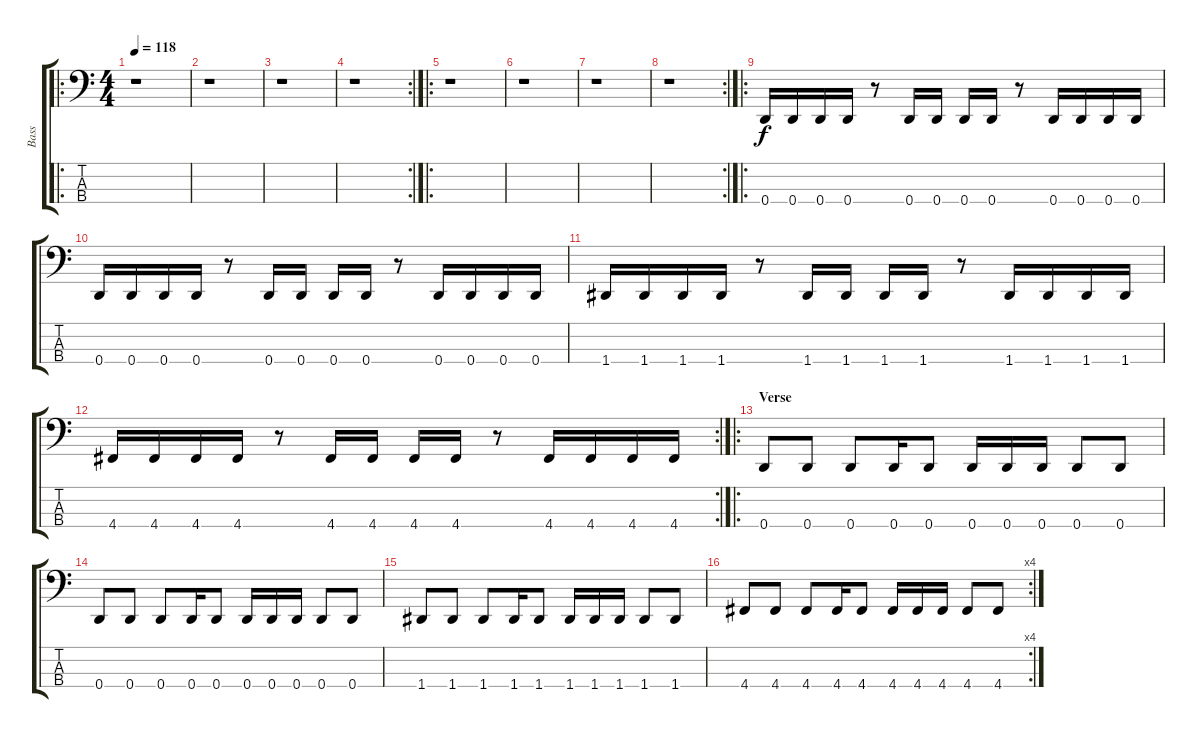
\track ("Bass" "Bass") {instrument electricbasspick}
\staff {score tabs}
\tuning (F2 C2 G1 D1) {hide}
\ro
\ts (4 4)
\tempo 118
\clef f4
\ks c
r.1{dy f instrument electricbasspick} |
r.1 |
r.1 |
\rc 2
r.1 |
\ro
r.1 |
r.1 |
r.1 |
\rc 2
r.1 |
\ro
0.4.16 0.4.16 0.4.16 0.4.16 r.8 0.4.16 0.4.16 0.4.16 0.4.16 r.8 0.4.16 0.4.16 0.4.16 0.4.16 |
0.4.16 0.4.16 0.4.16 0.4.16 r.8 0.4.16 0.4.16 0.4.16 0.4.16 r.8 0.4.16 0.4.16 0.4.16 0.4.16 |
1.4.16 1.4.16 1.4.16 1.4.16 r.8 1.4.16 1.4.16 1.4.16 1.4.16 r.8 1.4.16 1.4.16 1.4.16 1.4.16 |
\rc 2
4.4.16 4.4.16 4.4.16 4.4.16 r.8 4.4.16 4.4.16 4.4.16 4.4.16 r.8 4.4.16 4.4.16 4.4.16 4.4.16 |
\ro
\section ("" "Verse")
0.4.8 0.4.8 0.4.8 0.4.16 0.4.8 0.4.16 0.4.16 0.4.16 0.4.8 0.4.8 |
0.4.8 0.4.8 0.4.8 0.4.16 0.4.8 0.4.16 0.4.16 0.4.16 0.4.8 0.4.8 |
1.4.8 1.4.8 1.4.8 1.4.16 1.4.8 1.4.16 1.4.16 1.4.16 1.4.8 1.4.8 |
\rc 4
4.4.8 4.4.8 4.4.8 4.4.16 4.4.8 4.4.16 4.4.16 4.4.16 4.4.8 4.4.8
